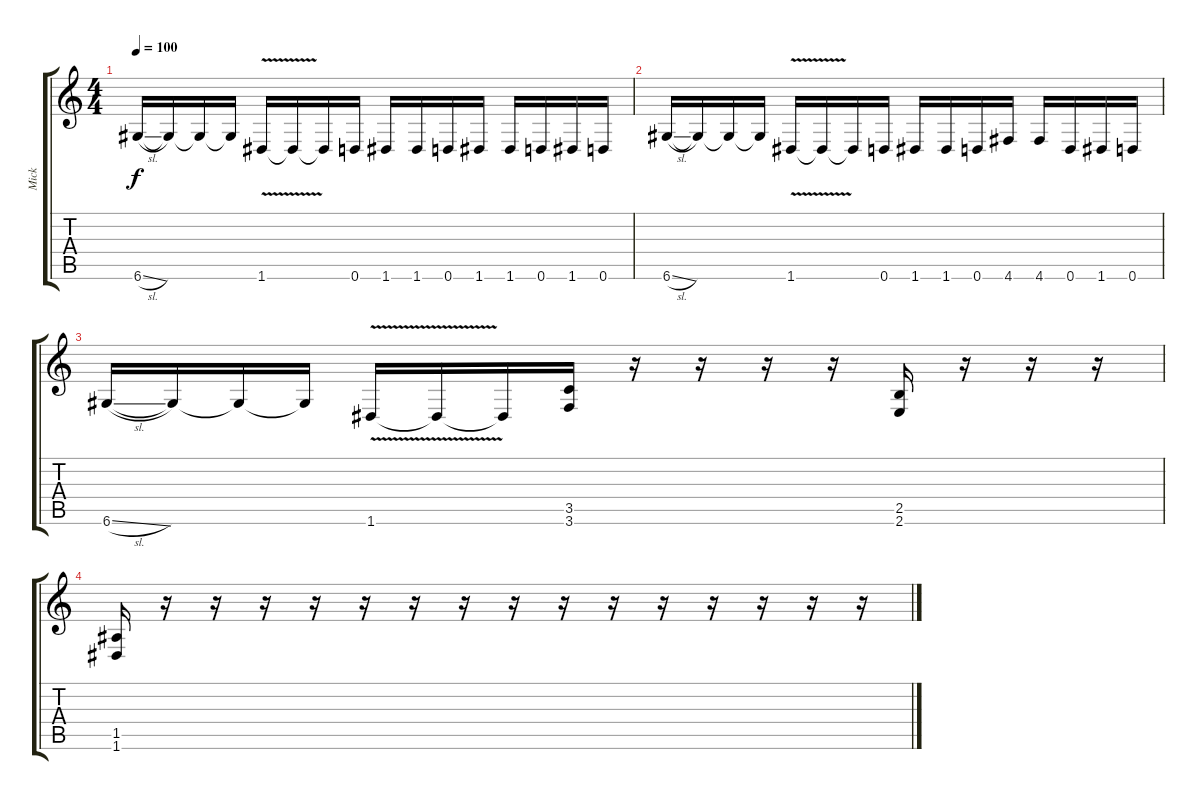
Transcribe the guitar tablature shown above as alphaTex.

\track ("Mick" "Mick") {instrument distortionguitar}
\staff {score tabs}
\tuning (E4 A3 G3 D3 A2 D2) {hide}
\ts (4 4)
\tempo 100
\clef g2
\ks c
6.6{sl}.16{dy f} 6.6{t}.16 6.6{t}.16 6.6{t}.16 1.6{v}.16 1.6{t}.16 1.6{t}.16 0.6.16 1.6.16 1.6.16 0.6.16 1.6.16 1.6.16 0.6.16 1.6.16 0.6.16 |
6.6{sl}.16 6.6{t}.16 6.6{t}.16 6.6{t}.16 1.6{v}.16 1.6{t}.16 1.6{t}.16 0.6.16 1.6.16 1.6.16 0.6.16 4.6.16 4.6.16 0.6.16 1.6.16 0.6.16 |
6.6{sl}.16 6.6{t}.16 6.6{t}.16 6.6{t}.16 1.6{v}.16 1.6{t}.16 1.6{t}.16 (3.5 3.6).16 r.16 r.16 r.16 r.16 (2.5 2.6).16 r.16 r.16 r.16 |
(1.5 1.6).16 r.16 r.16 r.16 r.16 r.16 r.16 r.16 r.16 r.16 r.16 r.16 r.16 r.16 r.16 r.16
